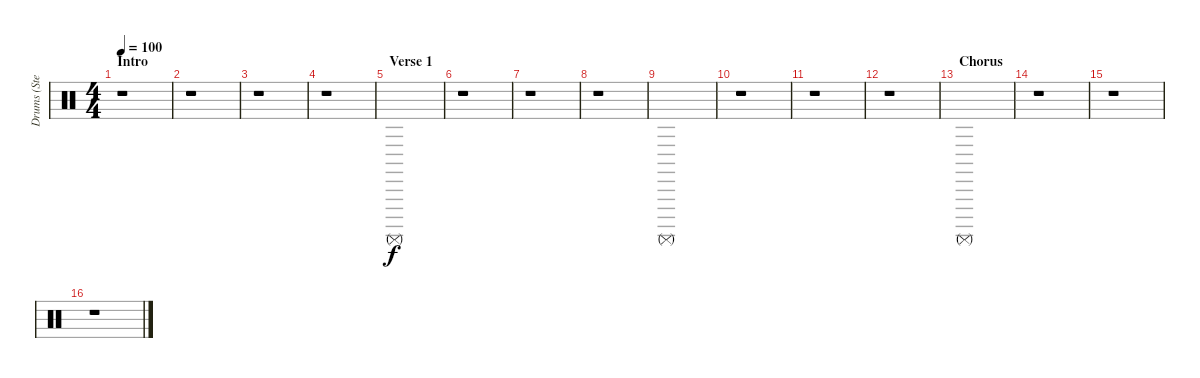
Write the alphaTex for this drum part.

\track ("Drums (Stevo32)" "Drums (Ste") {instrument percussion}
\staff {score}
\articulation defaults
\ts (4 4)
\section ("" "Intro")
\tempo 100
\clef neutral
\ks c
r.1{dy f} |
r.1 |
r.1 |
r.1 |
\section ("" "Verse 1")
"Surdo (mute)".1{volume 5} |
r.1 |
r.1 |
r.1 |
"Surdo (mute)".1 |
r.1 |
r.1 |
r.1 |
\section ("" "Chorus")
"Surdo (mute)".1 |
r.1 |
r.1 |
r.1
